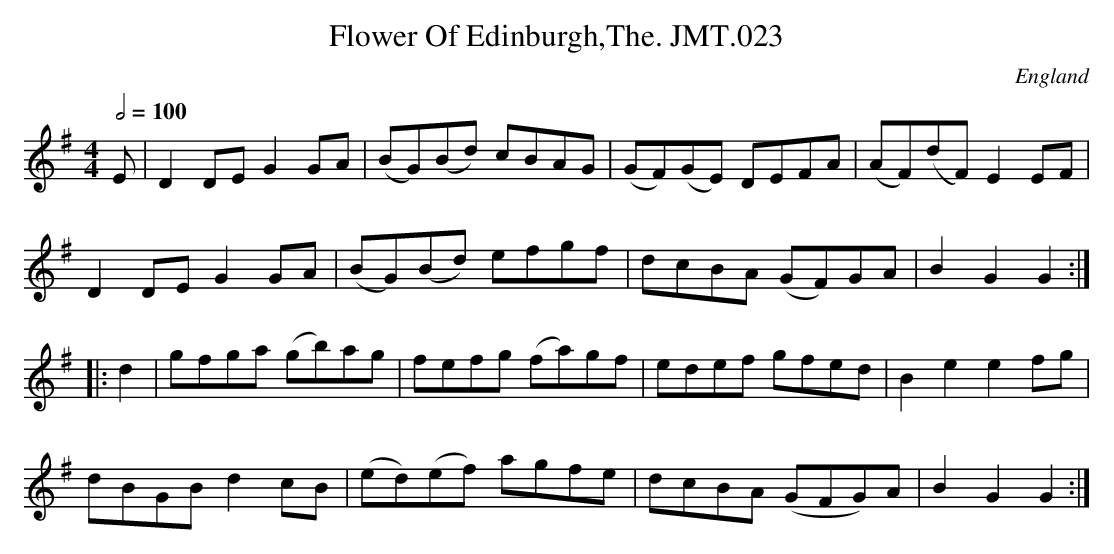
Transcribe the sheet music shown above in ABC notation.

X:1
T:Flower Of Edinburgh,The. JMT.023
L:1/8
M:4/4
O:England
Q:1/2=100
K:G
E|D2DEG2GA|(BG)(Bd) cBAG|(GF)(GE) DEFA|(AF)(dF)E2EF|!
D2DEG2GA|(BG)(Bd) efgf|dcBA (GF)GA|B2G2G2:|!
|:d2|gfga (gb)ag|fefg (fa)gf|edef gfed|B2e2e2fg|!
dBGBd2cB|(ed)(ef) agfe|dcBA (GFG)A|B2G2G2:|
